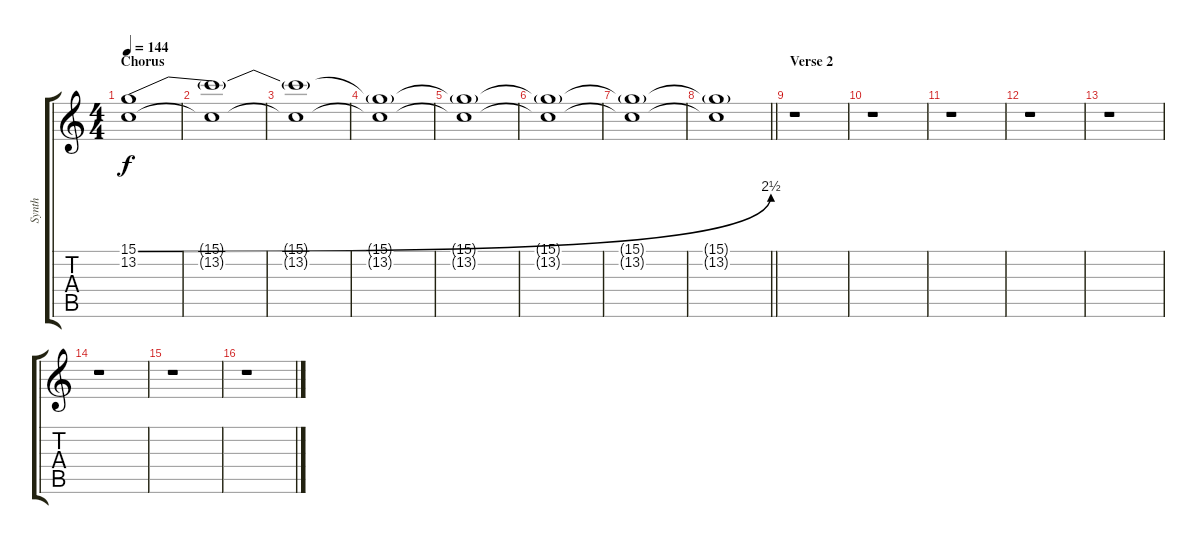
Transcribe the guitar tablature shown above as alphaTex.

\track ("Synth" "Synth") {instrument lead2sawtooth}
\staff {score tabs}
\tuning (E4 B3 G3 D3 A2 E2) {hide}
\ts (4 4)
\section ("" "Chorus")
\tempo 144
\clef g2
\ks c
(15.1{be (bend 0 0 60 10)} 13.2).1{dy f} |
(15.1{t} 13.2{t}).1 |
(15.1{t} 13.2{t}).1 |
(15.1{t} 13.2{t}).1 |
(15.1{t} 13.2{t}).1 |
(15.1{t} 13.2{t}).1 |
(15.1{t} 13.2{t}).1 |
\barLineRight lightlight
(15.1{t} 13.2{t}).1 |
\section ("" "Verse 2")
r.1 |
r.1 |
r.1 |
r.1 |
r.1 |
r.1 |
r.1 |
r.1
